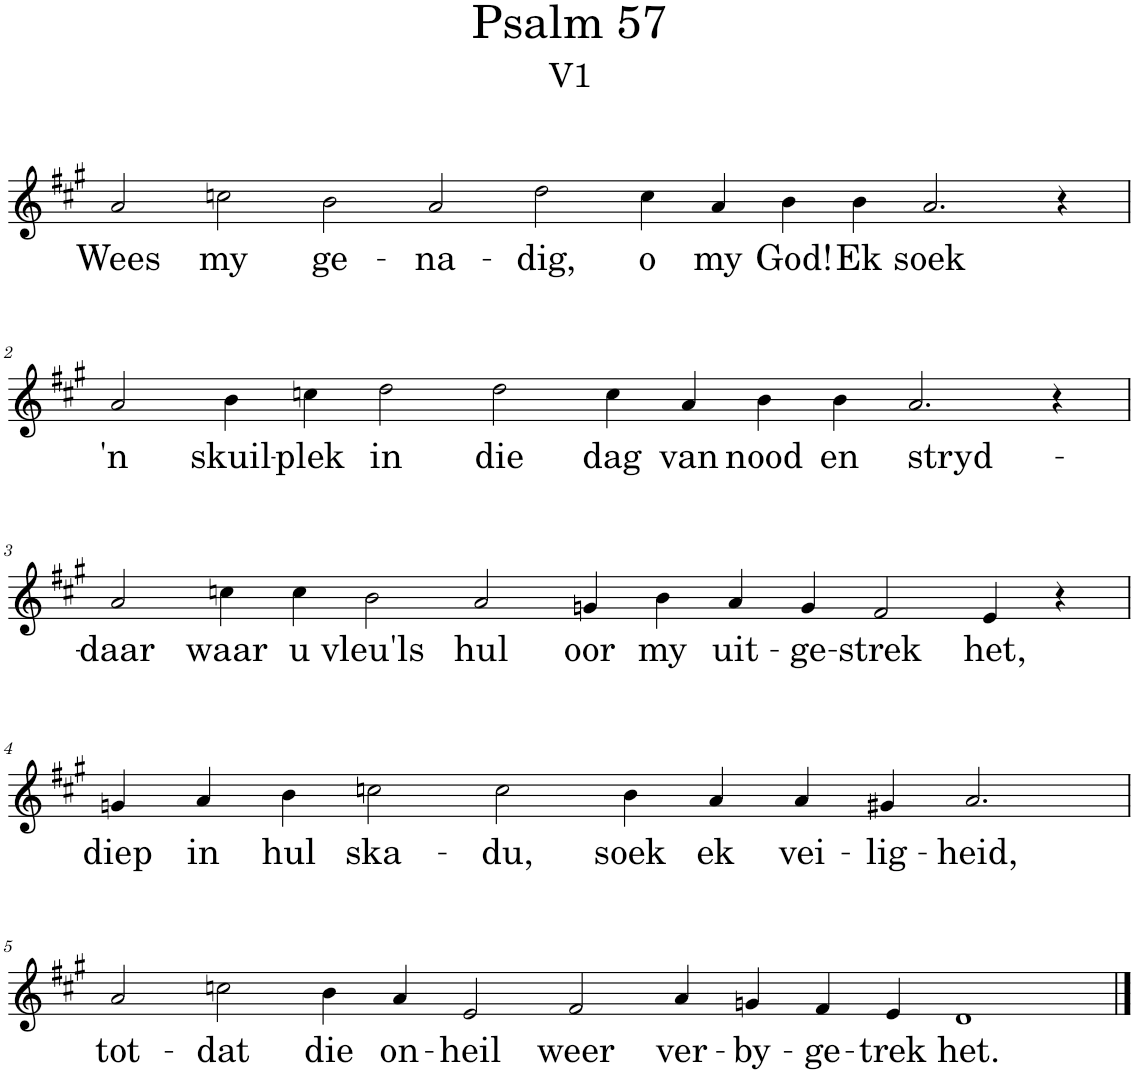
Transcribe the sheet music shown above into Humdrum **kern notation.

**kern	**text
*part1	*part1
*staff1	*staff1
*I"Pipe Organ	*
*I'Org.	*
*clefG2	*
*k[f#c#g#]	*
*M18/4	*
=1	=1
!	!LO:LY:b
2a/	Wees
!	!LO:LY:b
2ccn\	my
!	!LO:LY:b
2b\	ge-
!	!LO:LY:b
2a/	-na-
!	!LO:LY:b
2dd\	-dig,
!	!LO:LY:b
4cc\	o
!	!LO:LY:b
4a/	my
!	!LO:LY:b
4b\	God!
!	!LO:LY:b
4b\	Ek
!	!LO:LY:b
2.a/	soek
4r	.
!!LO:LB:g=z
=2	=2
*M16/4	*
!	!LO:LY:b
2a/	'n
!	!LO:LY:b
4b\	skuil-
!	!LO:LY:b
4ccn\	-plek
!	!LO:LY:b
2dd\	in
!	!LO:LY:b
2dd\	die
!	!LO:LY:b
4cc\	dag
!	!LO:LY:b
4a/	van
!	!LO:LY:b
4b\	nood
!	!LO:LY:b
4b\	en
!	!LO:LY:b
2.a/	stryd-
4r	.
!!LO:LB:g=z
=3	=3
*M16/4	*
!	!LO:LY:b
2a/	-daar
!	!LO:LY:b
4ccn\	waar
!	!LO:LY:b
4cc\	u
!	!LO:LY:b
2b\	vleu'ls
!	!LO:LY:b
2a/	hul
!	!LO:LY:b
4gn/	oor
!	!LO:LY:b
4b\	my
!	!LO:LY:b
4a/	uit-
!	!LO:LY:b
4g/	-ge-
!	!LO:LY:b
2f#/	-strek
!	!LO:LY:b
4e/	het,
4r	.
!!LO:LB:g=z
=4	=4
*M16/4	*
!	!LO:LY:b
4gn/	diep
!	!LO:LY:b
4a/	in
!	!LO:LY:b
4b\	hul
!	!LO:LY:b
2ccn\	ska-
!	!LO:LY:b
2cc\	-du,
!	!LO:LY:b
4b\	soek
!	!LO:LY:b
4a/	ek
!	!LO:LY:b
4a/	vei-
!	!LO:LY:b
4g#X/	-lig-
!	!LO:LY:b
2.a/	-heid,
!!LO:LB:g=z
=5	=5
*M18/4	*
!	!LO:LY:b
2a/	tot-
!	!LO:LY:b
2ccn\	-dat
!	!LO:LY:b
4b\	die
!	!LO:LY:b
4a/	on-
!	!LO:LY:b
2e/	-heil
!	!LO:LY:b
2f#/	weer
!	!LO:LY:b
4a/	ver-
!	!LO:LY:b
4gn/	-by-
!	!LO:LY:b
4f#/	-ge-
!	!LO:LY:b
4e/	-trek
!	!LO:LY:b
1d	het.
==	==
*-	*-
